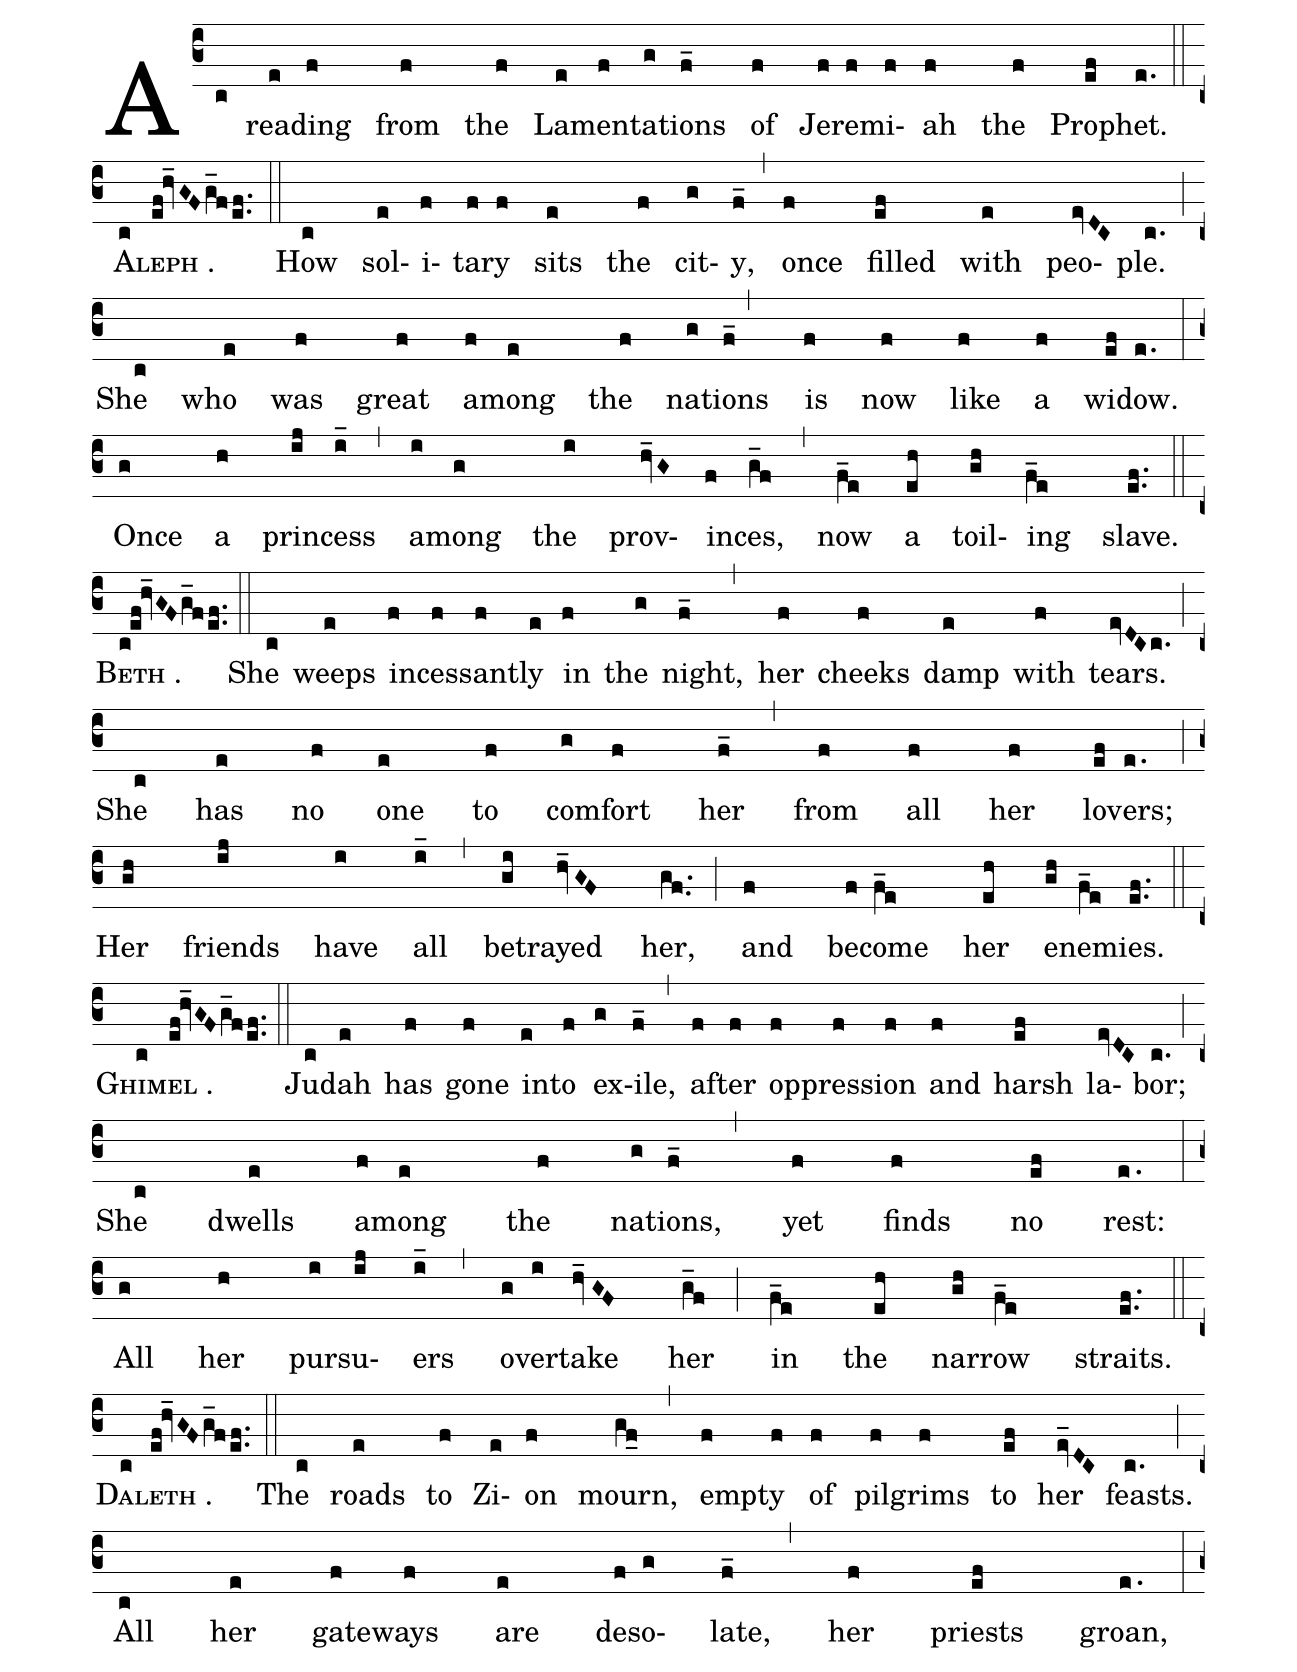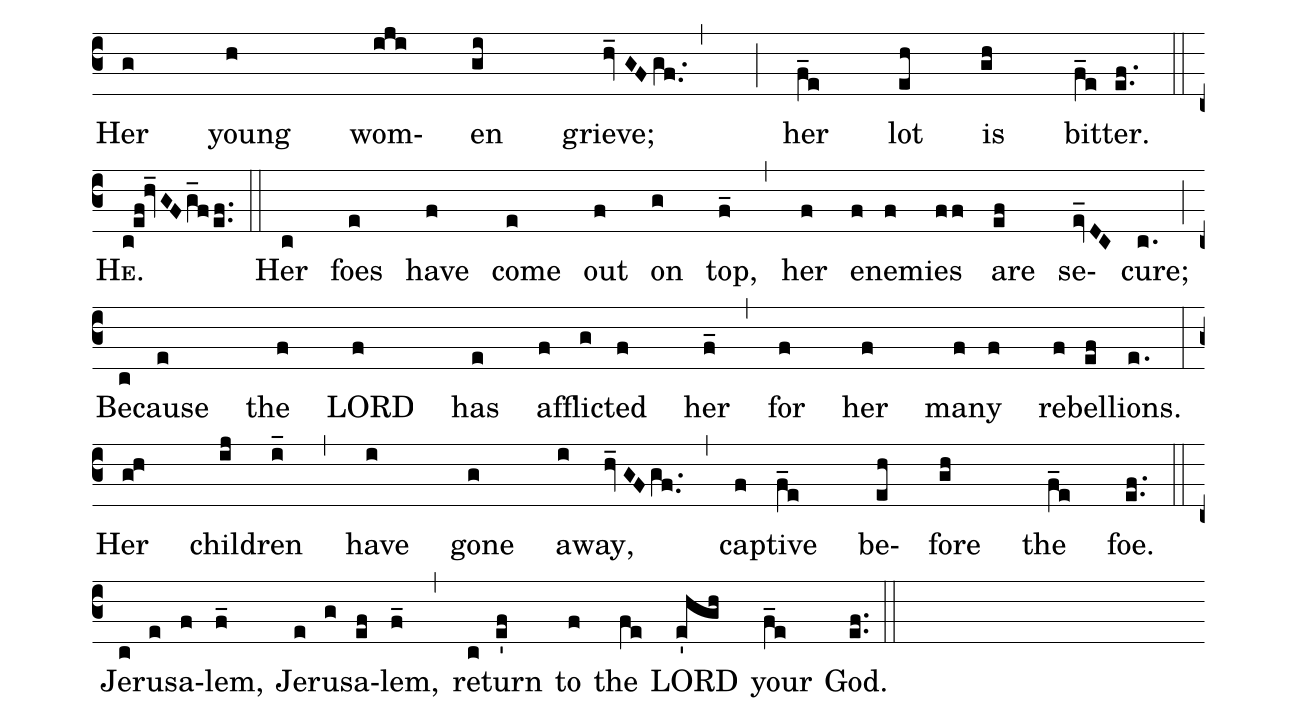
%%
(c3) A(c) rea(e)ding(f) from(f) the(f) Lam(e)en(f)ta(g)tions(f_) of(f) Jer(f)e(f)mi(f)ah(f) the(f) Proph(ef)et.(e.) (::z)

A(c)<sc>leph</sc>

.(ef!hv_GFg_f/ef..) (::)How(c) sol(e)i(f)tar(f)y(f) sits(e) the(f) cit(g)y,(f_) (,)
once(f) filled(ef) with(e) peo(evDC)ple.(c.) (;z)
She(c) who(e) was(f) great(f) a(f)mong(e) the(f) na(g)tions(f_,)
is(f) now(f) like(f) a(f) wid(ef)ow.(e.) (:z)
Once(g) a(h) prin(ij)cess(i_) (,) a(i)mong(g) the(i) prov(hv_G)inc(f)es,(g_f) (,)
now(f_e) a(eh) toil(gh)ing(f_e) slave.(ef..) (::z)<sc>Beth</sc>

.(c!ef!hv_GFg_f/ef..) (::)She(c) weeps(e) in(f)ces(f)sant(f)ly(e) in(f) the(g) night,(f_) (,)
her(f) cheeks(f) damp(e) with(f) tears.(evDCc.) (;z)
She(c) has(e) no(f) one(e) to(f) com(g)fort(f) her(f_) (,)
from(f) all(f) her(f) lov(ef)ers;(e.) (;z)
Her(gh) friends(ij) have(i) all(i_) (,) be(gi)trayed(hv_GF) her,(gf..) (;)
and(f) be(f)come(f_e) her(eh) en(gh)e(f_e)mies.(ef..) (::z)<sc>Ghi</sc>(c)<sc>mel</sc>

.(ef!hv_GFg_f/ef..) (::)Ju(c)dah(e) has(f) gone(f) in(e)to(f) ex(g)ile,(f_) (,)
af(f)ter(f) op(f)pres(f)sion(f) and(f) harsh(ef) la(evDC)bor;(c.) (;z)
She(c) dwells(e) a(f)mong(e) the(f) na(g)tions,(f_) (,)
yet(f) finds(f) no(ef) rest:(e.) (:z)
All(g) her(h) pur(i)su(ij)ers(i_) (,) o(g)ver(i)take(hv_GF) her(g_f) (;)
in(f_e) the(eh) nar(gh)row(f_e) straits.(ef..) (::z)<sc>Da</sc>(c)<sc>leth</sc>

.(ef!hv_GFg_f/ef..) (::)The(c) roads(e) to(f) Zi(e)on(f) mourn,(gf_) (,)
emp(f)ty(f) of(f) pil(f)grims(f) to(ef) her(ev_DC) feasts.(c.) (;z)
All(c) her(e) gate(f)ways(f) are(e) des(f)o(g)late,(f_) (,)
her(f) priests(ef) groan,(e.) (:z)
Her(g) young(h) wom(iji)en(gi) grieve;(hv_GFgf..,) (;)
her(f_e) lot(eh) is(gh) bit(f_e)ter.(ef..) (::z)

<sc>He</sc>.(c!ef!hv_GFg_f/ef..) (::)Her(c) foes(e) have(f) come(e) out(f) on(g) top,(f_) (,)
her(f) en(f)e(f)mies(ff) are(ef) se(ev_DC)cure;(c.) (;z)
Be(c)cause(e) the(f) LORD(f) has(e) af(f)flict(g)ed(f) her(f_) (,)
for(f) her(f) man(f)y(f) re(f)bel(ef)lions.(e.) (:z)
Her(g!h) chil(ij)dren(i_) (,) have(i) gone(g) a(i)way,(hv_GFgf..) (,)
cap(f)tive(f_e) be(eh)fore(gh) the(f_e) foe.(ef..) (::z)

Je(c)ru(e)sa(f)lem,(f_) Je(e)ru(g)sa(ef)lem,(f_) (,) re(c)turn(e'f) to(f) the(fe) LORD(e'hgh) your(f_e) God.(ef..) (::)
